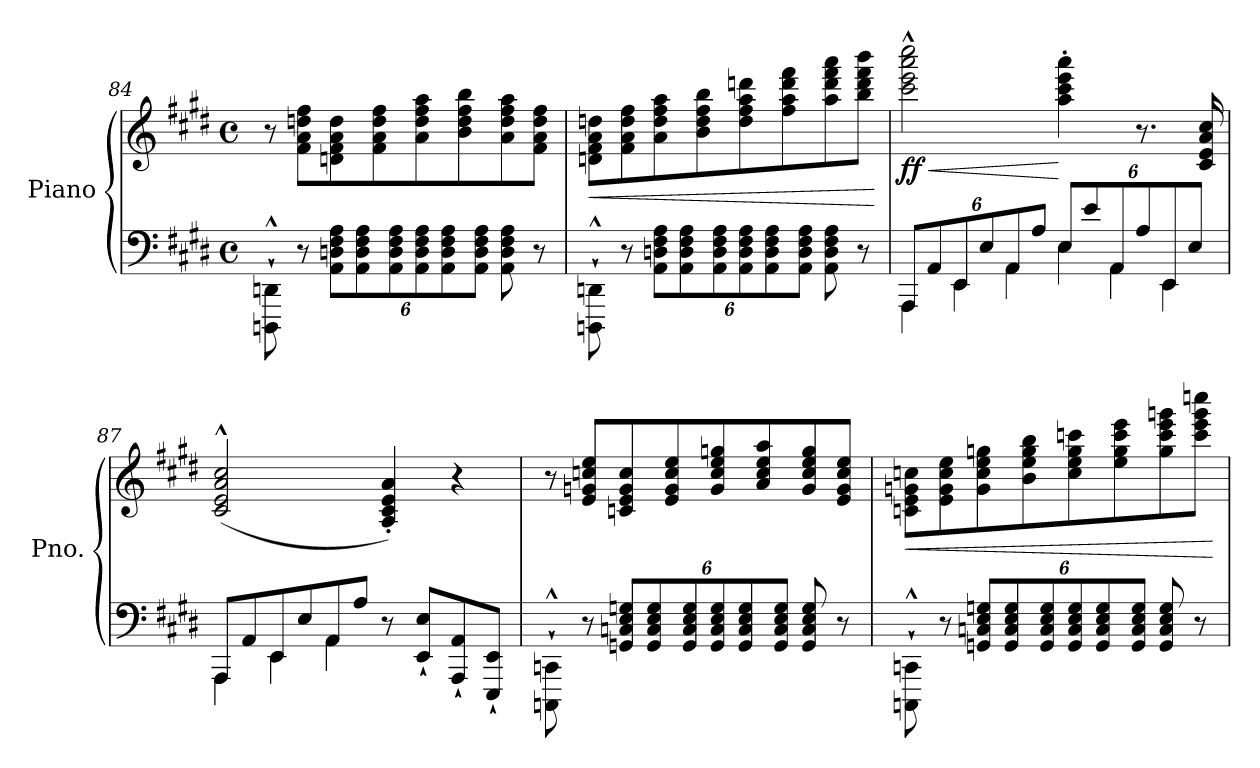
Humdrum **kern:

**kern	**kern	**dynam
*part1	*part1	*part1
*staff2	*staff1	*staff1/2
*I"Piano	*	*
*I'Pno.	*	*
!!LO:LB:g=z
*clefF4	*clefG2	*
*k[f#c#g#d#]	*k[f#c#g#d#]	*
*M4/4	*M4/4	*
*met(c)	*met(c)	*
=84	=84	=84
8DDDn\`^^ 8DDn\`^^	8r	.
8r	8f#\ 8a\ 8ddn\ 8ff#\L	.
*Xbrackettup	*	*
12AA\ 12Dn\ 12F#\ 12A\L	8dn\ 8f#\ 8a\ 8dd\	.
12AA\ 12D\ 12F#\ 12A\	.	.
.	8f#\ 8a\ 8dd\ 8ff#\	.
12AA\ 12D\ 12F#\ 12A\	.	.
12AA\ 12D\ 12F#\ 12A\	8a\ 8dd\ 8ff#\ 8aa\	.
12AA\ 12D\ 12F#\ 12A\	.	.
.	8b\ 8dd\ 8ff#\ 8bb\	.
12AA\ 12D\ 12F#\ 12A\J	.	.
8AA\ 8D\ 8F#\ 8A\	8a\ 8dd\ 8ff#\ 8aa\	.
8r	8f#\ 8a\ 8dd\ 8ff#\J	.
=85	=85	=85
!	!	!LO:HP:b
8DDDn\`^^ 8DDn\`^^	8dn\ 8f#\ 8a\ 8ddn\L	<
8r	8f#\ 8a\ 8dd\ 8ff#\	.
12AA\ 12Dn\ 12F#\ 12A\L	8a\ 8dd\ 8ff#\ 8aa\	.
12AA\ 12D\ 12F#\ 12A\	.	.
.	8b\ 8dd\ 8ff#\ 8bb\	.
12AA\ 12D\ 12F#\ 12A\	.	.
12AA\ 12D\ 12F#\ 12A\	8dd\ 8ff#\ 8aa\ 8ddd\	.
12AA\ 12D\ 12F#\ 12A\	.	.
.	8ff#\ 8aa\ 8ddd\ 8fff#\	.
12AA\ 12D\ 12F#\ 12A\J	.	.
8AA\ 8D\ 8F#\ 8A\	8aa\ 8ddd\ 8fff#\ 8aaa\	.
8r	8bb\ 8ddd\ 8fff#\ 8bbb\J	.
.	.	[
=86	=86	=86
*^	*	*
*	*Xtuplet	*	*
!	!	!	!LO:HP:b
!	!	!	!LO:DY:n=1:b
12AAA/L	6AAA\	2ccc#\^^ 2eee\^^ 2aaa\^^ 2cccc#\^^	< ff
12AA/	.	.	.
12EE/	6EE\	.	.
12E/	.	.	.
12AA/	6AA\	.	.
12A/J	.	.	.
*tuplet	*	*	*
12E/L	6E\	4aa\' 4ccc#\' 4eee\' 4aaa\'	[
12e/	.	.	.
12AA/	6AA\	.	.
12A/	.	8.r	.
12EE/	6EE\	.	.
12E/J	.	.	.
.	.	16c#/ 16e/ 16a/ 16cc#/	.
!!LO:PB:g=z
=87	=87	=87	=87
*	*Xtuplet	*	*
12AAA/L	6AAA\	(<2c#/^^ 2e/^^ 2a/^^ 2cc#/^^	.
12AA/	.	.	.
12EE/	6EE\	.	.
12E/	.	.	.
12AA/	6AA\	.	.
12A/J	.	.	.
8r	2ryy	4A/' 4c#/' 4e/' 4a/')	.
8EE/` 8E/`L	.	.	.
8AAA/` 8AA/`	.	4r	.
8EEE/` 8EE/`J	.	.	.
*v	*v	*	*
!!LO:LB:g=z
=88	=88	=88
8CCCn\`^^ 8CCn\`^^	8r	.
8r	8e/ 8gn/ 8ccn/ 8ee/L	.
*tuplet	*	*
12GGn/ 12Cn/ 12E/ 12Gn/L	8cn/ 8e/ 8g/ 8cc/	.
12GG/ 12C/ 12E/ 12G/	.	.
.	8e/ 8g/ 8cc/ 8ee/	.
12GG/ 12C/ 12E/ 12G/	.	.
12GG/ 12C/ 12E/ 12G/	8g/ 8cc/ 8ee/ 8ggn/	.
12GG/ 12C/ 12E/ 12G/	.	.
.	8a/ 8cc/ 8ee/ 8aa/	.
12GG/ 12C/ 12E/ 12G/J	.	.
8GG/ 8C/ 8E/ 8G/	8g/ 8cc/ 8ee/ 8gg/	.
8r	8e/ 8g/ 8cc/ 8ee/J	.
=89	=89	=89
!	!	!LO:HP:b
8CCCn\`^^ 8CCn\`^^	8cn\ 8e\ 8gn\ 8ccn\L	<
8r	8e\ 8g\ 8cc\ 8ee\	.
12GGn/ 12Cn/ 12E/ 12Gn/L	8g\ 8cc\ 8ee\ 8ggn\	.
12GG/ 12C/ 12E/ 12G/	.	.
.	8b\ 8ee\ 8gg\ 8bb\	.
12GG/ 12C/ 12E/ 12G/	.	.
12GG/ 12C/ 12E/ 12G/	8cc\ 8ee\ 8gg\ 8cccn\	.
12GG/ 12C/ 12E/ 12G/	.	.
.	8ee\ 8gg\ 8ccc\ 8eee\	.
12GG/ 12C/ 12E/ 12G/J	.	.
8GG/ 8C/ 8E/ 8G/	8gg\ 8ccc\ 8eee\ 8ggg\	.
8r	8ccc\ 8eee\ 8ggg\ 8cccc\J	.
.	.	[
=	=	=
*-	*-	*-
